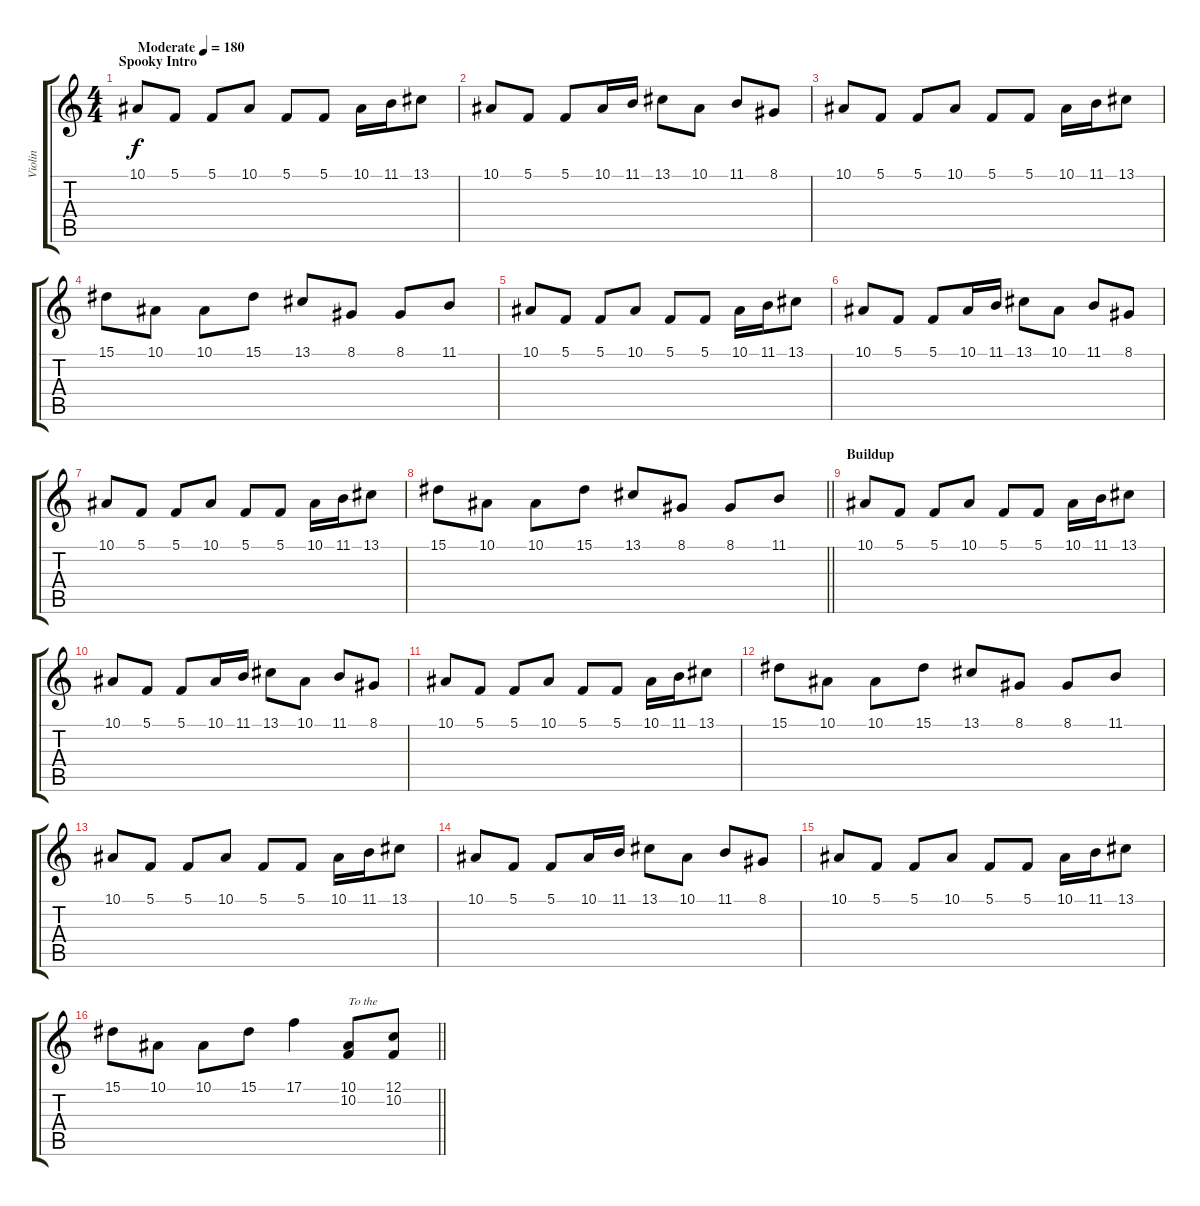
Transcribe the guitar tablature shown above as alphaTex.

\track ("Violin" "Violin") {instrument violin}
\staff {score tabs}
\tuning (C4 G3 Eb3 Bb2 F2 C2) {hide}
\ts (4 4)
\section ("" "Spooky Intro")
\tempo (180 "Moderate")
\clef g2
\ks c
10.1.8{dy f instrument violin} 5.1.8 5.1.8 10.1.8 5.1.8 5.1.8 10.1.16 11.1.16 13.1.8 |
10.1.8 5.1.8 5.1.8 10.1.16 11.1.16 13.1.8 10.1.8 11.1.8 8.1.8 |
10.1.8 5.1.8 5.1.8 10.1.8 5.1.8 5.1.8 10.1.16 11.1.16 13.1.8 |
15.1.8 10.1.8 10.1.8 15.1.8 13.1.8 8.1.8 8.1.8 11.1.8 |
10.1.8 5.1.8 5.1.8 10.1.8 5.1.8 5.1.8 10.1.16 11.1.16 13.1.8 |
10.1.8 5.1.8 5.1.8 10.1.16 11.1.16 13.1.8 10.1.8 11.1.8 8.1.8 |
10.1.8 5.1.8 5.1.8 10.1.8 5.1.8 5.1.8 10.1.16 11.1.16 13.1.8 |
\barLineRight lightlight
15.1.8 10.1.8 10.1.8 15.1.8 13.1.8 8.1.8 8.1.8 11.1.8 |
\section ("" "Buildup")
10.1.8 5.1.8 5.1.8 10.1.8 5.1.8 5.1.8 10.1.16 11.1.16 13.1.8 |
10.1.8 5.1.8 5.1.8 10.1.16 11.1.16 13.1.8 10.1.8 11.1.8 8.1.8 |
10.1.8 5.1.8 5.1.8 10.1.8 5.1.8 5.1.8 10.1.16 11.1.16 13.1.8 |
15.1.8 10.1.8 10.1.8 15.1.8 13.1.8 8.1.8 8.1.8 11.1.8 |
10.1.8 5.1.8 5.1.8 10.1.8 5.1.8 5.1.8 10.1.16 11.1.16 13.1.8 |
10.1.8 5.1.8 5.1.8 10.1.16 11.1.16 13.1.8 10.1.8 11.1.8 8.1.8 |
10.1.8 5.1.8 5.1.8 10.1.8 5.1.8 5.1.8 10.1.16 11.1.16 13.1.8 |
\barLineRight lightlight
15.1.8 10.1.8 10.1.8 15.1.8 17.1.4 (10.1 10.2).8{txt "To the"} (12.1 10.2).8
